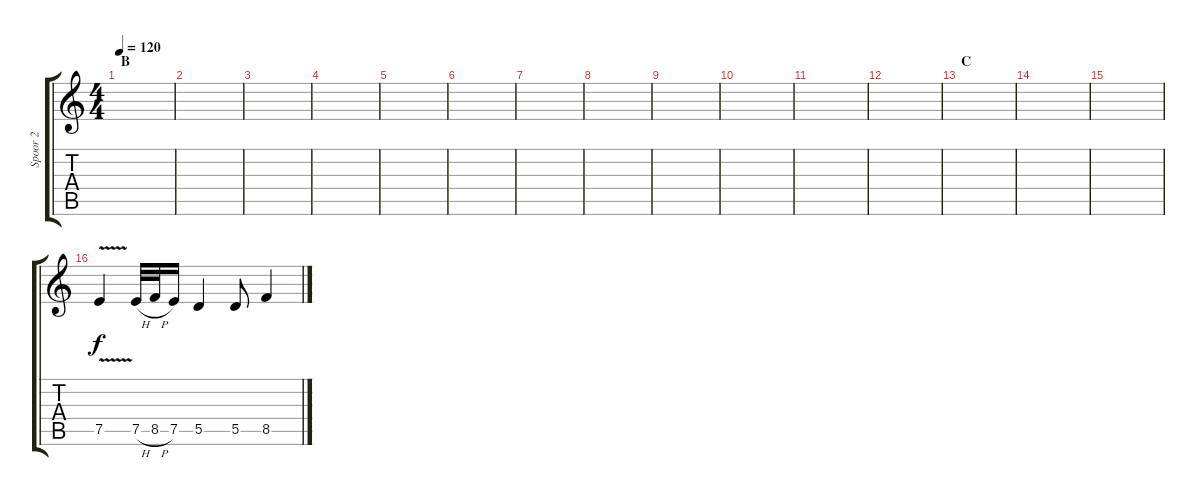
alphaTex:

\track ("Spoor 2" "Spoor 2") {instrument overdrivenguitar}
\staff {score tabs}
\tuning (E4 B3 G3 D3 A2 E2) {hide}
\ts (4 4)
\section ("" "B")
\tempo 120
\clef g2
\ks c
|
|
|
|
|
|
|
|
|
|
|
|
\section ("" "C")
|
|
|
7.5{v}.4 7.5{h}.32 8.5{h}.32 7.5.16 5.5.4 5.5.8 8.5.4
